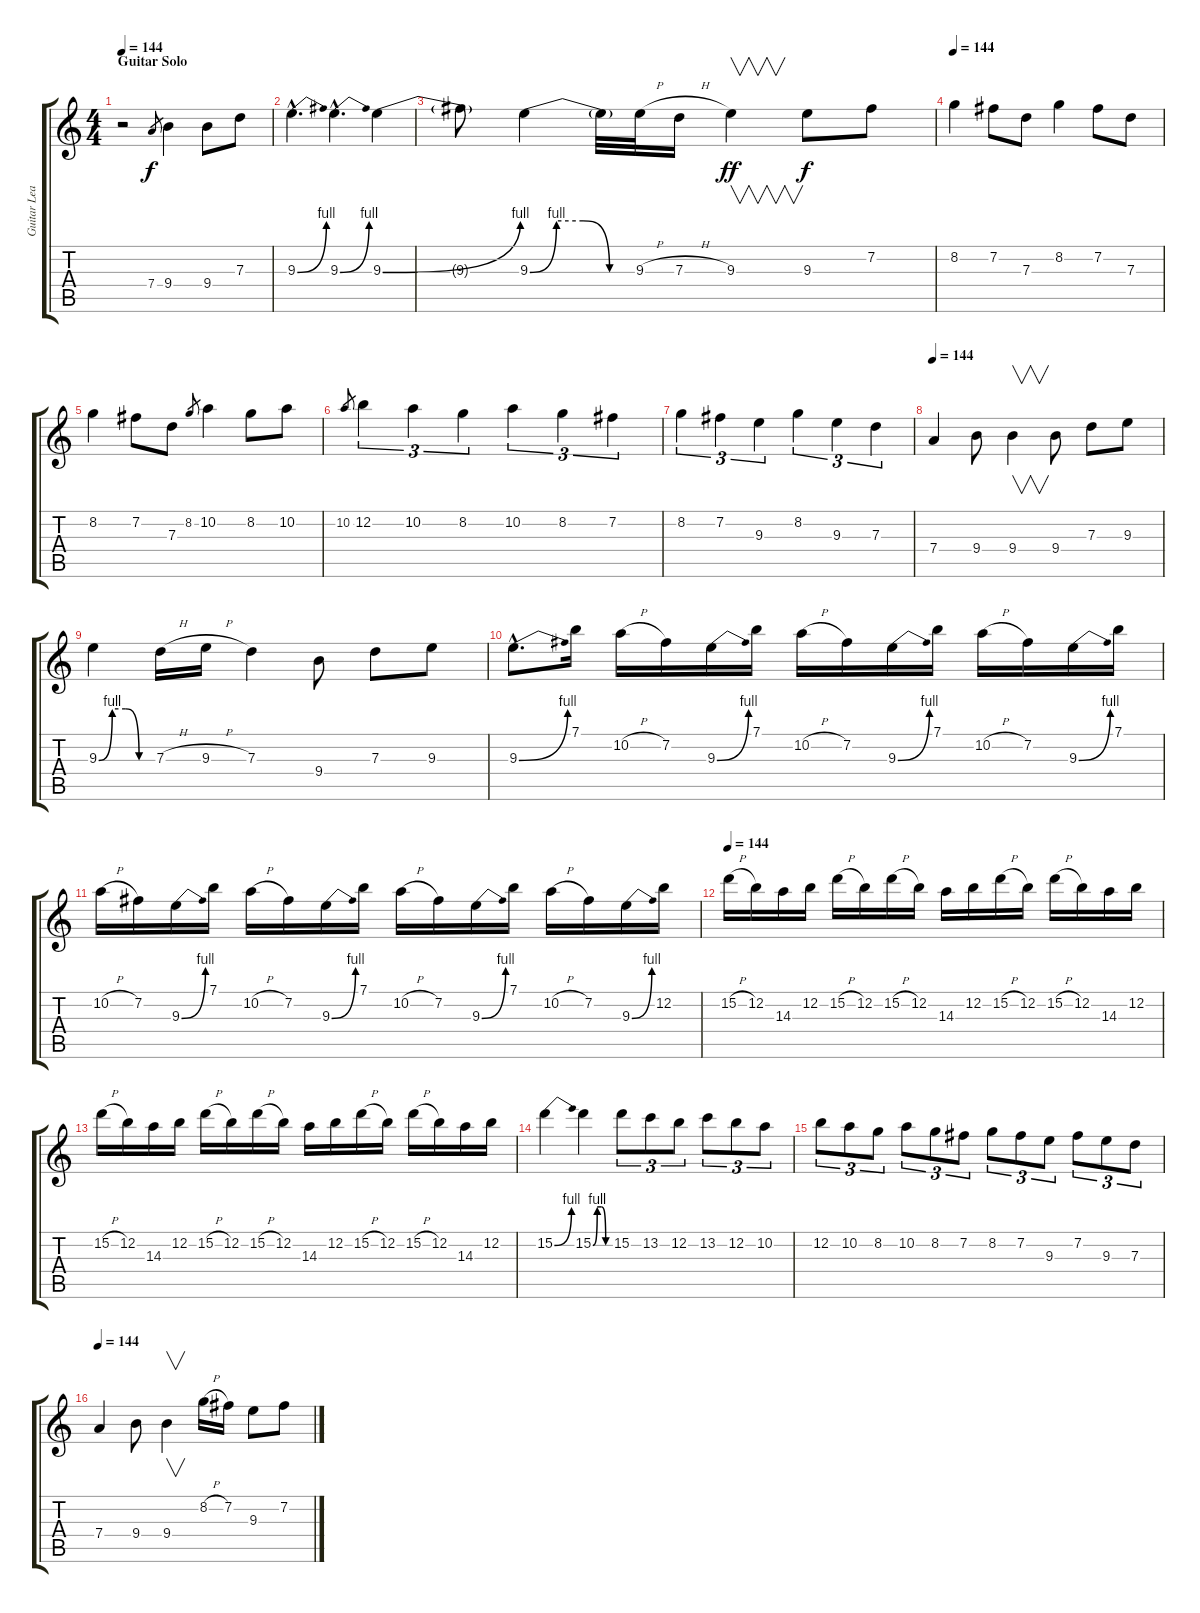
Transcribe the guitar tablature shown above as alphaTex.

\track ("Guitar Lead (Solo)" "Guitar Lea") {instrument distortionguitar}
\staff {score tabs}
\tuning (E4 B3 G3 D3 A2 E2) {hide}
\ts (4 4)
\section ("" "Guitar Solo")
\tempo 144
\clef g2
\ks c
r.2{dy f} 7.4.8{gr} 9.4.4 9.4.8 7.3.8 |
9.3{be (bend 0 0 60 4) hac}.4{d} 9.3{be (bend 0 0 60 4) hac}.4{d} 9.3{be (bend 0 0 60 4)}.4 |
9.3{t}.8 9.3{be (custom 0 0 15 4 30 4 45 0 60 0)}.4 9.3{t}.32 9.3{h}.32 7.3{h}.16 9.3.4{v dy ff} 9.3.8{dy f} 7.2.8 |
\tempo 144
8.2.4 7.2.8 7.3.8 8.2.4 7.2.8 7.3.8 |
8.2.4 7.2.8 7.3.8 8.2.8{gr} 10.2.4 8.2.8 10.2.8 |
10.2.8{gr} 12.2.4{tu (3 2)} 10.2.4{tu (3 2)} 8.2.4{tu (3 2)} 10.2.4{tu (3 2)} 8.2.4{tu (3 2)} 7.2.4{tu (3 2)} |
8.2.4{tu (3 2)} 7.2.4{tu (3 2)} 9.3.4{tu (3 2)} 8.2.4{tu (3 2)} 9.3.4{tu (3 2)} 7.3.4{tu (3 2)} |
\tempo 144
7.4.4 9.4.8 9.4.4{v} 9.4.8 7.3.8 9.3.8 |
9.3{be (custom 0 0 15 4 30 4 45 0 60 0)}.4 7.3{h}.16 9.3{h}.16 7.3.4 9.4.8 7.3.8 9.3.8 |
9.3{be (bend 0 0 60 4) hac}.8{d} 7.1.16 10.2{h}.16 7.2.16 9.3{be (bend 0 0 60 4)}.16 7.1.16 10.2{h}.16 7.2.16 9.3{be (bend 0 0 60 4)}.16 7.1.16 10.2{h}.16 7.2.16 9.3{be (bend 0 0 60 4)}.16 7.1.16 |
10.2{h}.16 7.2.16 9.3{be (bend 0 0 60 4)}.16 7.1.16 10.2{h}.16 7.2.16 9.3{be (bend 0 0 60 4)}.16 7.1.16 10.2{h}.16 7.2.16 9.3{be (bend 0 0 60 4)}.16 7.1.16 10.2{h}.16 7.2.16 9.3{be (bend 0 0 60 4)}.16 12.2.16 |
\tempo 144
15.2{h}.16 12.2.16 14.3.16 12.2.16 15.2{h}.16 12.2.16 15.2{h}.16 12.2.16 14.3.16 12.2.16 15.2{h}.16 12.2.16 15.2{h}.16 12.2.16 14.3.16 12.2.16 |
15.2{h}.16 12.2.16 14.3.16 12.2.16 15.2{h}.16 12.2.16 15.2{h}.16 12.2.16 14.3.16 12.2.16 15.2{h}.16 12.2.16 15.2{h}.16 12.2.16 14.3.16 12.2.16 |
15.2{be (bend 0 0 60 4)}.4 15.2{be (custom 0 0 15 4 30 4 45 0 60 0)}.4 15.2.8{tu (3 2)} 13.2.8{tu (3 2)} 12.2.8{tu (3 2)} 13.2.8{tu (3 2)} 12.2.8{tu (3 2)} 10.2.8{tu (3 2)} |
12.2.8{tu (3 2)} 10.2.8{tu (3 2)} 8.2.8{tu (3 2)} 10.2.8{tu (3 2)} 8.2.8{tu (3 2)} 7.2.8{tu (3 2)} 8.2.8{tu (3 2)} 7.2.8{tu (3 2)} 9.3.8{tu (3 2)} 7.2.8{tu (3 2)} 9.3.8{tu (3 2)} 7.3.8{tu (3 2)} |
\tempo 144
7.4.4 9.4.8 9.4.4{v} 8.2{h}.16 7.2.16 9.3.8 7.2.8
